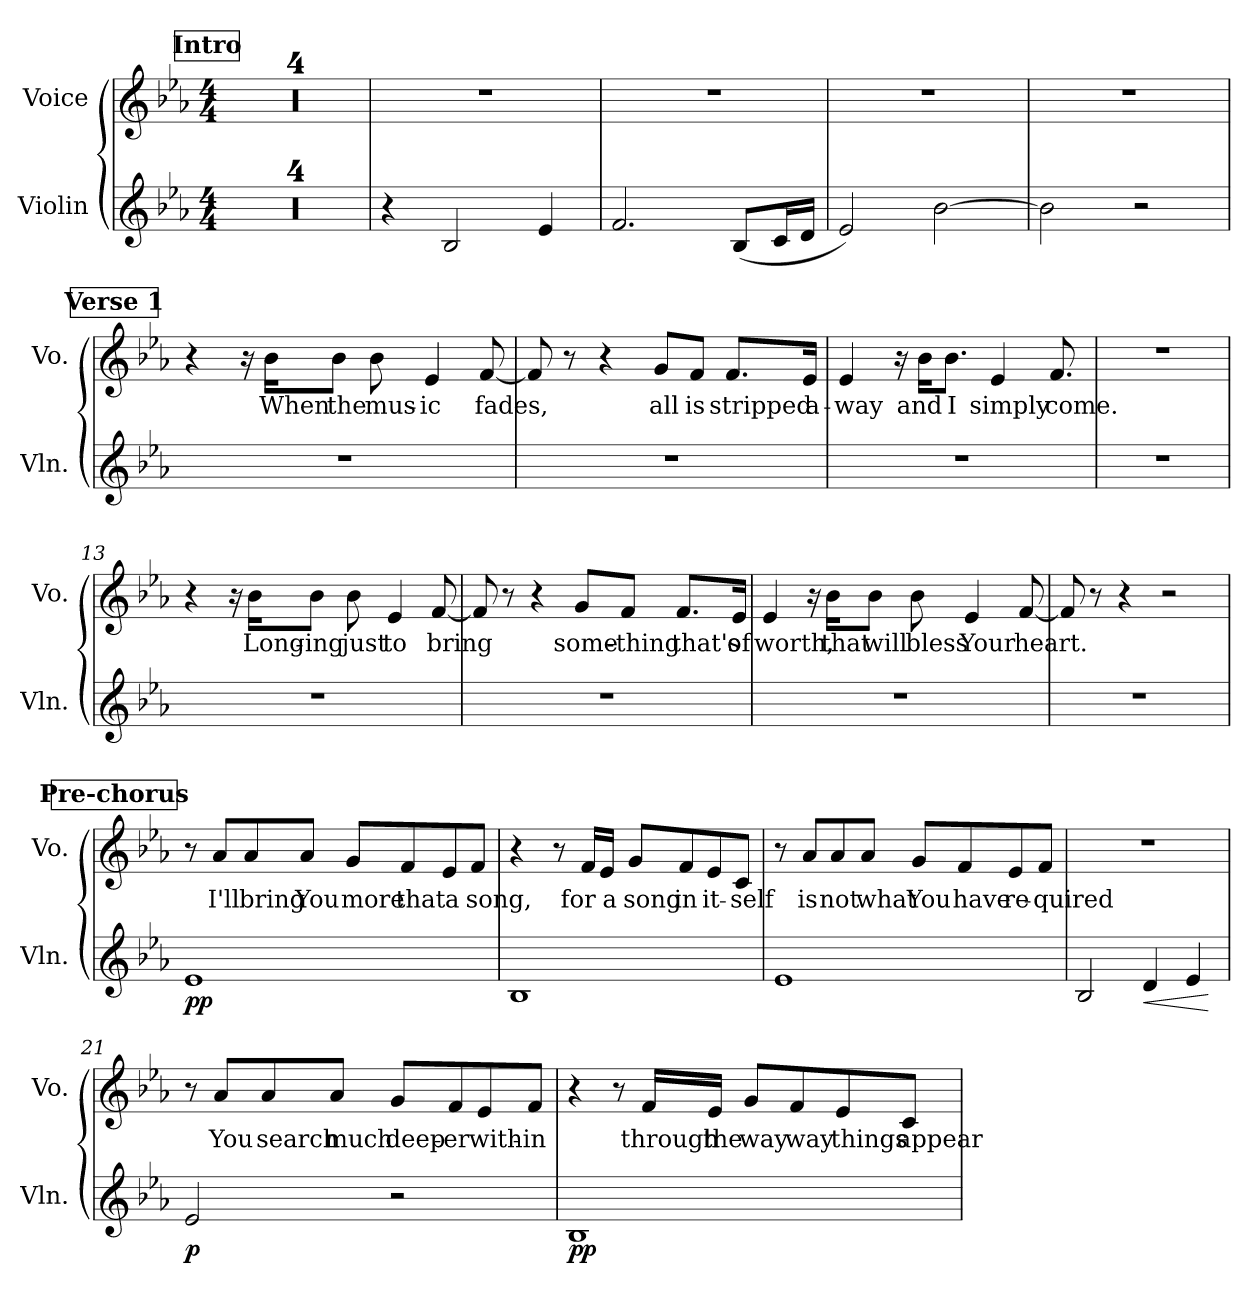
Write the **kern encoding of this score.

**kern	**dynam	**kern	**text	**dynam
*part2	*part2	*part1	*part1	*part1
*staff2	*staff2	*staff1	*staff1	*staff1
*I"Violin	*	*I"Voice	*	*
*I'Vln.	*	*I'Vo.	*	*
*clefG2	*	*clefG2	*	*
*k[b-e-a-]	*	*k[b-e-a-]	*	*
*M4/4	*	*M4/4	*	*
*MM74	*	*MM74	*	*
!!LO:REH:place=s1:a:B:fs=14:t=Intro
=1	=1	=1	=1	=1
!	!LO:DY:b	!	!	!LO:DY:b
1r	p	1r	.	mf
=2	=2	=2	=2	=2
1r	.	1r	.	.
=3	=3	=3	=3	=3
1r	.	1r	.	.
=4	=4	=4	=4	=4
1r	.	1r	.	.
=5	=5	=5	=5	=5
4r	.	1r	.	.
2B-/	.	.	.	.
4e-/	.	.	.	.
=6	=6	=6	=6	=6
2.f/	.	1r	.	.
(<8B-/L	.	.	.	.
16c/L	.	.	.	.
16d/JJ	.	.	.	.
=7	=7	=7	=7	=7
2e-/)	.	1r	.	.
[2b-\	.	.	.	.
=8	=8	=8	=8	=8
2b-\]	.	1r	.	.
2r	.	.	.	.
!!LO:REH:place=s1:a:B:fs=14:t=Verse 1
=9	=9	=9	=9	=9
1r	.	4r	.	.
.	.	16r	.	.
!	!	!	!LO:LY:b	!
.	.	16b-\KL	When	.
!	!	!	!LO:LY:b	!
.	.	8b-\J	the	.
!	!	!	!LO:LY:b	!
.	.	8b-\	mus-	.
!	!	!	!LO:LY:b	!
.	.	4e-/	-ic	.
!	!	!	!LO:LY:b	!
.	.	[8f/	fades,	.
!!LO:LB:g=z
=10	=10	=10	=10	=10
1r	.	8f/]	.	.
.	.	8r	.	.
.	.	4r	.	.
!	!	!	!LO:LY:b	!
.	.	8g/L	all	.
!	!	!	!LO:LY:b	!
.	.	8f/J	is	.
!	!	!	!LO:LY:b	!
.	.	8.f/L	stripped	.
!	!	!	!LO:LY:b	!
.	.	16e-/Jk	a-	.
=11	=11	=11	=11	=11
!	!	!	!LO:LY:b	!
1r	.	4e-/	-way	.
.	.	16r	.	.
!	!	!	!LO:LY:b	!
.	.	16b-\KL	and	.
!	!	!	!LO:LY:b	!
.	.	8.b-\J	I	.
!	!	!	!LO:LY:b	!
.	.	4e-/	simply	.
!	!	!	!LO:LY:b	!
.	.	8.f/	come.	.
=12	=12	=12	=12	=12
1r	.	1r	.	.
=13	=13	=13	=13	=13
1r	.	4r	.	.
.	.	16r	.	.
!	!	!	!LO:LY:b	!
.	.	16b-\KL	Long-	.
!	!	!	!LO:LY:b	!
.	.	8b-\J	-ing	.
!	!	!	!LO:LY:b	!
.	.	8b-\	just	.
!	!	!	!LO:LY:b	!
.	.	4e-/	to	.
!	!	!	!LO:LY:b	!
.	.	[8f/	bring	.
!!LO:LB:g=z
=14	=14	=14	=14	=14
1r	.	8f/]	.	.
.	.	8r	.	.
.	.	4r	.	.
!	!	!	!LO:LY:b	!
.	.	8g/L	some-	.
!	!	!	!LO:LY:b	!
.	.	8f/J	-thing	.
!	!	!	!LO:LY:b	!
.	.	8.f/L	that's	.
!	!	!	!LO:LY:b	!
.	.	16e-/Jk	of	.
=15	=15	=15	=15	=15
!	!	!	!LO:LY:b	!
1r	.	4e-/	worth,	.
.	.	16r	.	.
!	!	!	!LO:LY:b	!
.	.	16b-\KL	that	.
!	!	!	!LO:LY:b	!
.	.	8b-\J	will	.
!	!	!	!LO:LY:b	!
.	.	8b-\	bless	.
!	!	!	!LO:LY:b	!
.	.	4e-/	Your	.
!	!	!	!LO:LY:b	!
.	.	[8f/	heart.	.
=16	=16	=16	=16	=16
1r	.	8f/]	.	.
.	.	8r	.	.
.	.	4r	.	.
.	.	2r	.	.
!!LO:LB:g=z
!!LO:REH:place=s1:a:B:fs=14:t=Pre-chorus
=17	=17	=17	=17	=17
!	!LO:DY:b	!	!	!
1e-	pp	8r	.	.
!	!	!	!LO:LY:b	!
.	.	8a-/L	I'll	.
!	!	!	!LO:LY:b	!
.	.	8a-/	bring	.
!	!	!	!LO:LY:b	!
.	.	8a-/J	You	.
!	!	!	!LO:LY:b	!
.	.	8g/L	more	.
!	!	!	!LO:LY:b	!
.	.	8f/	that	.
!	!	!	!LO:LY:b	!
.	.	8e-/	a	.
!	!	!	!LO:LY:b	!
.	.	8f/J	song,	.
=18	=18	=18	=18	=18
1B-	.	4r	.	.
.	.	8r	.	.
!	!	!	!LO:LY:b	!
.	.	16f/LL	for	.
!	!	!	!LO:LY:b	!
.	.	16e-/JJ	a	.
!	!	!	!LO:LY:b	!
.	.	8g/L	song	.
!	!	!	!LO:LY:b	!
.	.	8f/	in	.
!	!	!	!LO:LY:b	!
.	.	8e-/	it-	.
!	!	!	!LO:LY:b	!
.	.	8c/J	-self	.
=19	=19	=19	=19	=19
1e-	.	8r	.	.
!	!	!	!LO:LY:b	!
.	.	8a-/L	is	.
!	!	!	!LO:LY:b	!
.	.	8a-/	not	.
!	!	!	!LO:LY:b	!
.	.	8a-/J	what	.
!	!	!	!LO:LY:b	!
.	.	8g/L	You	.
!	!	!	!LO:LY:b	!
.	.	8f/	have	.
!	!	!	!LO:LY:b	!
.	.	8e-/	re-	.
!	!	!	!LO:LY:b	!
.	.	8f/J	-quired	.
!!LO:LB:g=z
=20	=20	=20	=20	=20
2B-/	.	1r	.	.
!	!LO:HP:b	!	!	!
4d/	<	.	.	.
4e-/	.	.	.	.
.	[	.	.	.
=21	=21	=21	=21	=21
!	!LO:DY:b	!	!	!
2e-/	p	8r	.	.
!	!	!	!LO:LY:b	!
.	.	8a-/L	You	.
!	!	!	!LO:LY:b	!
.	.	8a-/	search	.
!	!	!	!LO:LY:b	!
.	.	8a-/J	much	.
!	!	!	!LO:LY:b	!
2r	.	8g/L	deep-	.
!	!	!	!LO:LY:b	!
.	.	8f/	-er	.
!	!	!	!LO:LY:b	!
.	.	8e-/	with-	.
!	!	!	!LO:LY:b	!
.	.	8f/J	-in	.
=22	=22	=22	=22	=22
!	!LO:DY:b	!	!	!
1B-	pp	4r	.	.
.	.	8r	.	.
!	!	!	!LO:LY:b	!
.	.	16f/LL	through	.
!	!	!	!LO:LY:b	!
.	.	16e-/JJ	the	.
!	!	!	!LO:LY:b	!
.	.	8g/L	way	.
!	!	!	!LO:LY:b	!
.	.	8f/	way	.
!	!	!	!LO:LY:b	!
.	.	8e-/	things	.
!	!	!	!LO:LY:b	!
.	.	8c/J	appear	.
=	=	=	=	=
*-	*-	*-	*-	*-
